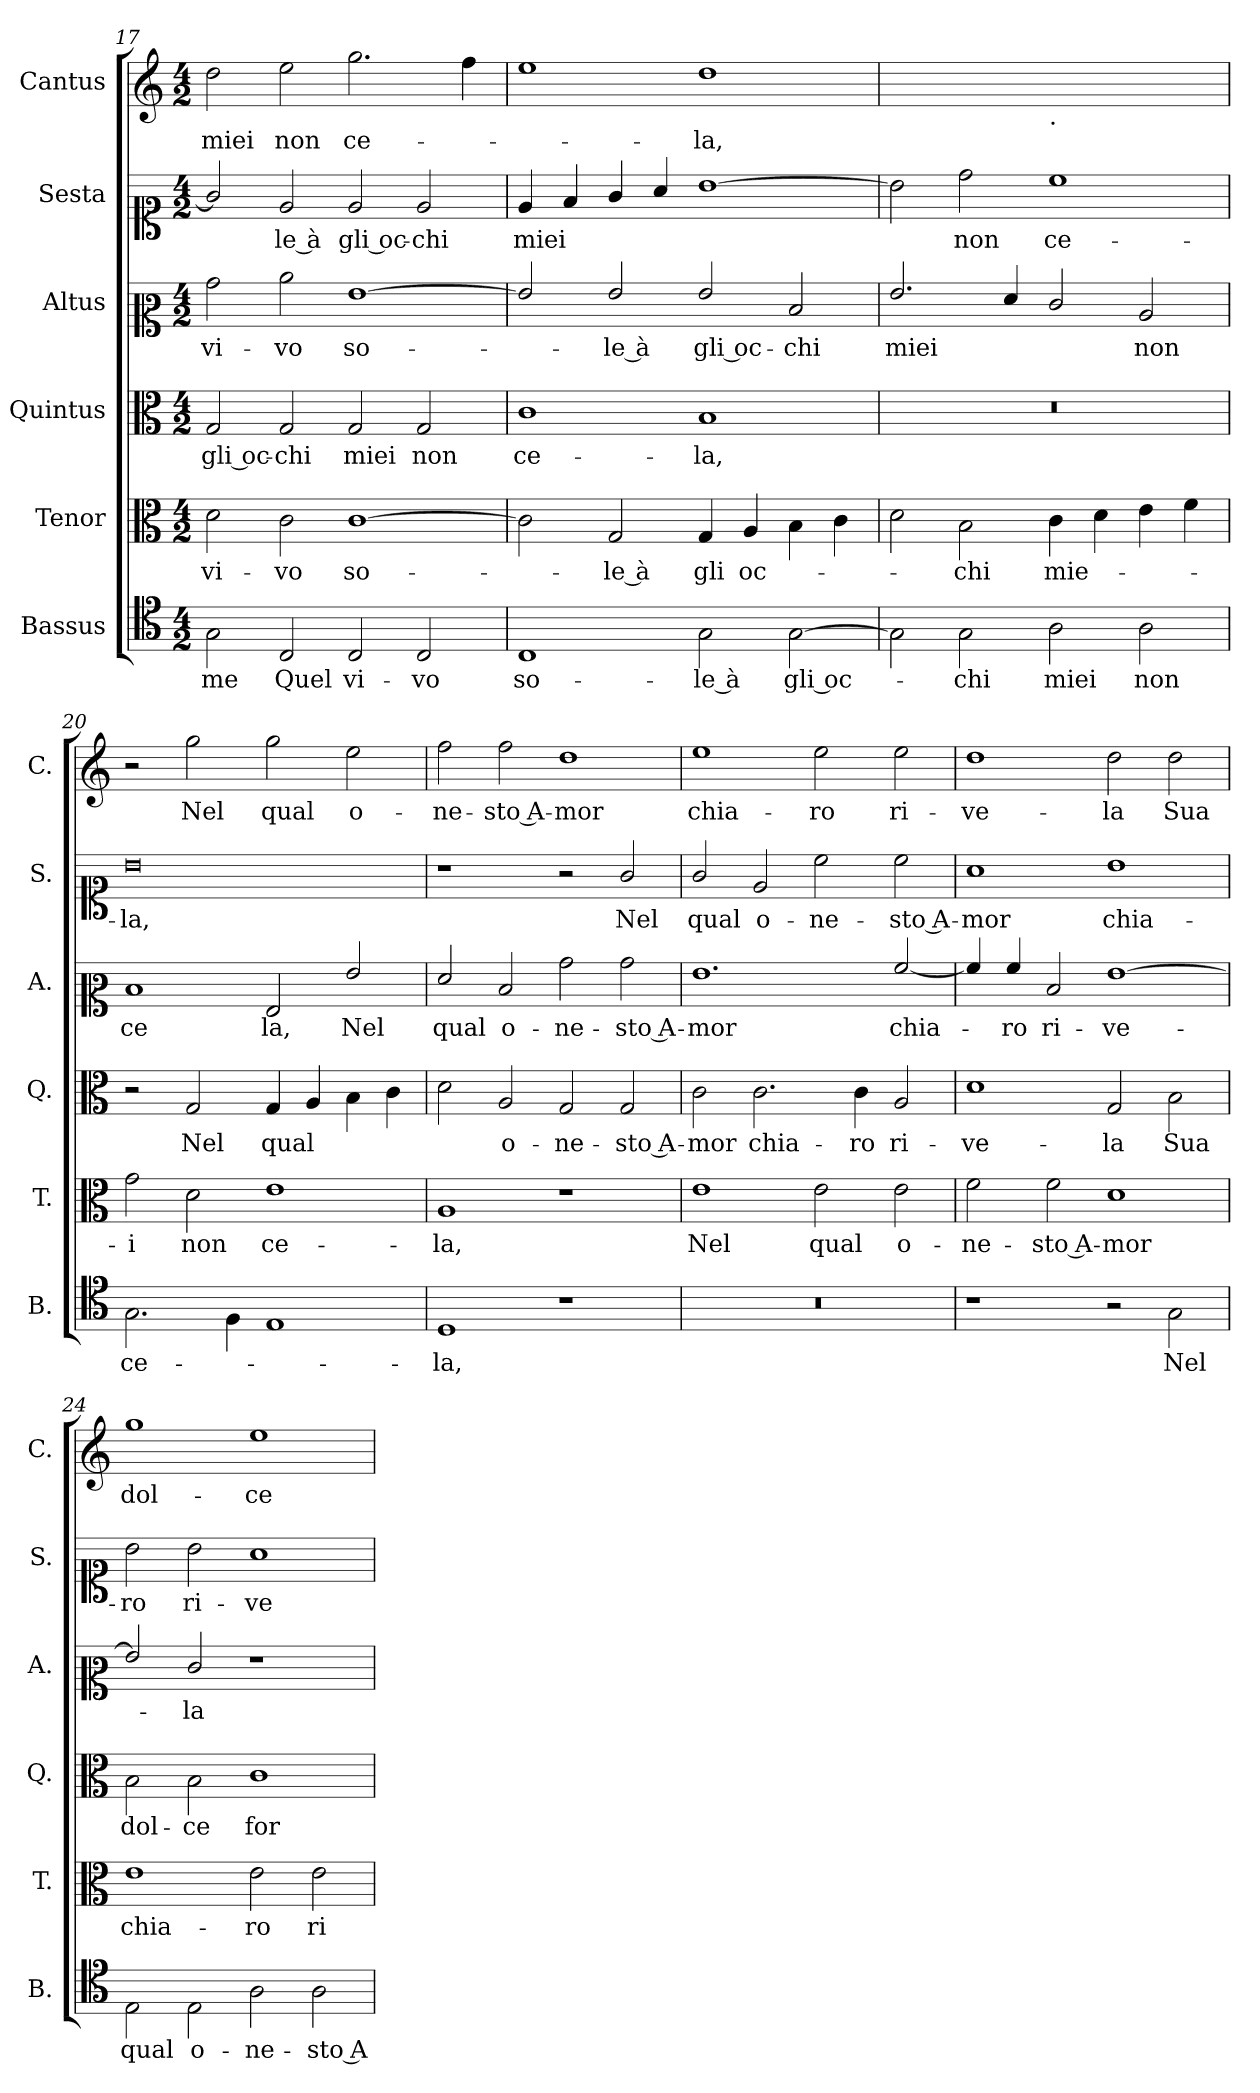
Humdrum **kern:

**kern	**text	**kern	**text	**kern	**text	**kern	**text	**kern	**text	**kern	**text
*part6	*part6	*part5	*part5	*part4	*part4	*part3	*part3	*part2	*part2	*part1	*part1
*staff6	*staff6	*staff5	*staff5	*staff4	*staff4	*staff3	*staff3	*staff2	*staff2	*staff1	*staff1
*I"Bassus	*	*I"Tenor	*	*I"Quintus	*	*I"Altus	*	*I"Sesta	*	*I"Cantus	*
*I'B.	*	*I'T.	*	*I'Q.	*	*I'A.	*	*I'S.	*	*I'C.	*
*clefC4	*	*clefC3	*	*clefC3	*	*clefC2	*	*clefC1	*	*clefG2	*
*k[]	*	*k[]	*	*k[]	*	*k[]	*	*k[]	*	*k[]	*
*M4/2	*	*M4/2	*	*M4/2	*	*M4/2	*	*M4/2	*	*M4/2	*
=17	=17	=17	=17	=17	=17	=17	=17	=17	=17	=17	=17
!	!LO:LY:b	!	!LO:LY:b	!	!LO:LY:b	!	!LO:LY:b	!	!	!	!LO:LY:b
2G\	-me	2d\	vi-	2G/	gli oc-	2b\	vi-	2g/]	.	2dd\	miei
!	!LO:LY:b	!	!LO:LY:b	!	!LO:LY:b	!	!LO:LY:b	!	!LO:LY:b	!	!LO:LY:b
2C/	Quel	2c\	-vo	2G/	-chi	2cc\	-vo	2e/	-le à	2ee\	non
!	!LO:LY:b	!	!LO:LY:b	!	!LO:LY:b	!	!LO:LY:b	!	!LO:LY:b	!	!LO:LY:b
2C/	vi-	[1c	so-	2G/	miei	[1g	so-	2e/	gli oc-	2.gg\	ce-
!	!LO:LY:b	!	!	!	!LO:LY:b	!	!	!	!LO:LY:b	!	!
2C/	-vo	.	.	2G/	non	.	.	2e/	-chi	.	.
.	.	.	.	.	.	.	.	.	.	4ff\	.
=18	=18	=18	=18	=18	=18	=18	=18	=18	=18	=18	=18
!	!LO:LY:b	!	!	!	!LO:LY:b	!	!	!	!LO:LY:b	!	!
1C	so-	2c\]	.	1c	ce-	2g/]	.	4e/	miei	1ee	.
.	.	.	.	.	.	.	.	4f/	.	.	.
!	!	!	!LO:LY:b	!	!	!	!LO:LY:b	!	!	!	!
.	.	2G/	-le à	.	.	2g/	-le à	4g/	.	.	.
.	.	.	.	.	.	.	.	4a/	.	.	.
!	!LO:LY:b	!	!LO:LY:b	!	!LO:LY:b	!	!LO:LY:b	!	!	!	!LO:LY:b
2G\	-le à	4G/	gli	1B	-la,	2g/	gli oc-	[1b	.	1dd	-la,
!	!	!	!LO:LY:b	!	!	!	!	!	!	!	!
.	.	4A/	oc-	.	.	.	.	.	.	.	.
!	!LO:LY:b	!	!	!	!	!	!LO:LY:b	!	!	!	!
[2G\	gli oc-	4B\	.	.	.	2d/	-chi	.	.	.	.
.	.	4c\	.	.	.	.	.	.	.	.	.
=19	=19	=19	=19	=19	=19	=19	=19	=19	=19	=19	=19
!	!	!	!	!	!	!	!LO:LY:b	!	!	!	!
*	*	*	*	*	*	*	*	*	*	*^	*
2G\]	.	2d\	.	0r	.	2.g/	miei	2b\]	.	0ryy	1ryy	.
!	!LO:LY:b	!	!LO:LY:b	!	!	!	!	!	!LO:LY:b	!	!	!
2G\	-chi	2B\	-chi	.	.	.	.	2dd\	non	.	.	.
.	.	.	.	.	.	4f/	.	.	.	.	.	.
!	!	!	!	!	!	!	!	!	!	!	!LO:TX:b:t=.	!
!	!LO:LY:b	!	!LO:LY:b	!	!	!	!	!	!LO:LY:b	!	!	!
2A\	miei	4c\	mie-	.	.	2e/	.	1cc	ce-	.	1ryy	.
.	.	4d\	.	.	.	.	.	.	.	.	.	.
!	!LO:LY:b	!	!	!	!	!	!LO:LY:b	!	!	!	!	!
2A\	non	4e\	.	.	.	2c/	non	.	.	.	.	.
.	.	4f\	.	.	.	.	.	.	.	.	.	.
!!LO:LB:g=z
=20	=20	=20	=20	=20	=20	=20	=20	=20	=20	=20	=20	=20
!	!LO:LY:b	!	!LO:LY:b	!	!	!	!LO:LY:b	!	!LO:LY:b	!	!	!
*	*	*	*	*	*	*	*	*	*	*v	*v	*
2.G\	ce-	2g\	-i	2r	.	1d	ce	0b	-la,	2r	.
!	!	!	!LO:LY:b	!	!LO:LY:b	!	!	!	!	!	!LO:LY:b
.	.	2d\	non	2G/	Nel	.	.	.	.	2gg\	Nel
4F\	.	.	.	.	.	.	.	.	.	.	.
!	!	!	!LO:LY:b	!	!LO:LY:b	!	!LO:LY:b	!	!	!	!LO:LY:b
1E	.	1e	ce-	4G/	qual	2G/	la,	.	.	2gg\	qual
.	.	.	.	4A/	.	.	.	.	.	.	.
!	!	!	!	!	!	!	!LO:LY:b	!	!	!	!LO:LY:b
.	.	.	.	4B\	.	2g/	Nel	.	.	2ee\	o-
.	.	.	.	4c\	.	.	.	.	.	.	.
=21	=21	=21	=21	=21	=21	=21	=21	=21	=21	=21	=21
!	!LO:LY:b	!	!LO:LY:b	!	!	!	!LO:LY:b	!	!	!	!LO:LY:b
1D	-la,	1A	-la,	2d\	.	2f/	qual	1r	.	2ff\	-ne-
!	!	!	!	!	!LO:LY:b	!	!LO:LY:b	!	!	!	!LO:LY:b
.	.	.	.	2A/	o-	2d/	o-	.	.	2ff\	-sto A-
!	!	!	!	!	!LO:LY:b	!	!LO:LY:b	!	!	!	!LO:LY:b
1r	.	1r	.	2G/	-ne-	2b\	-ne-	2r	.	1dd	-mor
!	!	!	!	!	!LO:LY:b	!	!LO:LY:b	!	!LO:LY:b	!	!
.	.	.	.	2G/	-sto A-	2b\	-sto A-	2g/	Nel	.	.
=22	=22	=22	=22	=22	=22	=22	=22	=22	=22	=22	=22
!	!	!	!LO:LY:b	!	!LO:LY:b	!	!LO:LY:b	!	!LO:LY:b	!	!LO:LY:b
0r	.	1e	Nel	2c\	-mor	1.g	-mor	2g/	qual	1ee	chia-
!	!	!	!	!	!LO:LY:b	!	!	!	!LO:LY:b	!	!
.	.	.	.	2.c\	chia-	.	.	2e/	o-	.	.
!	!	!	!LO:LY:b	!	!	!	!	!	!LO:LY:b	!	!LO:LY:b
.	.	2e\	qual	.	.	.	.	2cc\	-ne-	2ee\	-ro
!	!	!	!	!	!LO:LY:b	!	!	!	!	!	!
.	.	.	.	4c\	-ro	.	.	.	.	.	.
!	!	!	!LO:LY:b	!	!LO:LY:b	!	!LO:LY:b	!	!LO:LY:b	!	!LO:LY:b
.	.	2e\	o-	2A/	ri-	[2a/	chia-	2cc\	-sto A-	2ee\	ri-
=23	=23	=23	=23	=23	=23	=23	=23	=23	=23	=23	=23
!	!	!	!LO:LY:b	!	!LO:LY:b	!	!	!	!LO:LY:b	!	!LO:LY:b
1r	.	2f\	-ne-	1d	-ve-	4a/]	.	1a	-mor	1dd	-ve-
!	!	!	!	!	!	!	!LO:LY:b	!	!	!	!
.	.	.	.	.	.	4a/	-ro	.	.	.	.
!	!	!	!LO:LY:b	!	!	!	!LO:LY:b	!	!	!	!
.	.	2f\	-sto A-	.	.	2d/	ri-	.	.	.	.
!	!	!	!LO:LY:b	!	!LO:LY:b	!	!LO:LY:b	!	!LO:LY:b	!	!LO:LY:b
2r	.	1d	-mor	2G/	-la	[1g	-ve-	1b	chia-	2dd\	-la
!	!LO:LY:b	!	!	!	!LO:LY:b	!	!	!	!	!	!LO:LY:b
2G\	Nel	.	.	2B\	Sua	.	.	.	.	2dd\	Sua
=24	=24	=24	=24	=24	=24	=24	=24	=24	=24	=24	=24
!	!LO:LY:b	!	!LO:LY:b	!	!LO:LY:b	!	!	!	!LO:LY:b	!	!LO:LY:b
2E\	qual	1e	chia-	2B\	dol-	2g/]	.	2b\	-ro	1gg	dol-
!	!LO:LY:b	!	!	!	!LO:LY:b	!	!LO:LY:b	!	!LO:LY:b	!	!
2E\	o-	.	.	2B\	-ce	2e/	-la	2b\	ri-	.	.
!	!LO:LY:b	!	!LO:LY:b	!	!LO:LY:b	!	!	!	!LO:LY:b	!	!LO:LY:b
2A\	-ne-	2e\	-ro	1c	for-	1r	.	1a	-ve-	1ee	-ce
!	!LO:LY:b	!	!LO:LY:b	!	!	!	!	!	!	!	!
2A\	-sto A-	2e\	ri-	.	.	.	.	.	.	.	.
=	=	=	=	=	=	=	=	=	=	=	=
*-	*-	*-	*-	*-	*-	*-	*-	*-	*-	*-	*-
